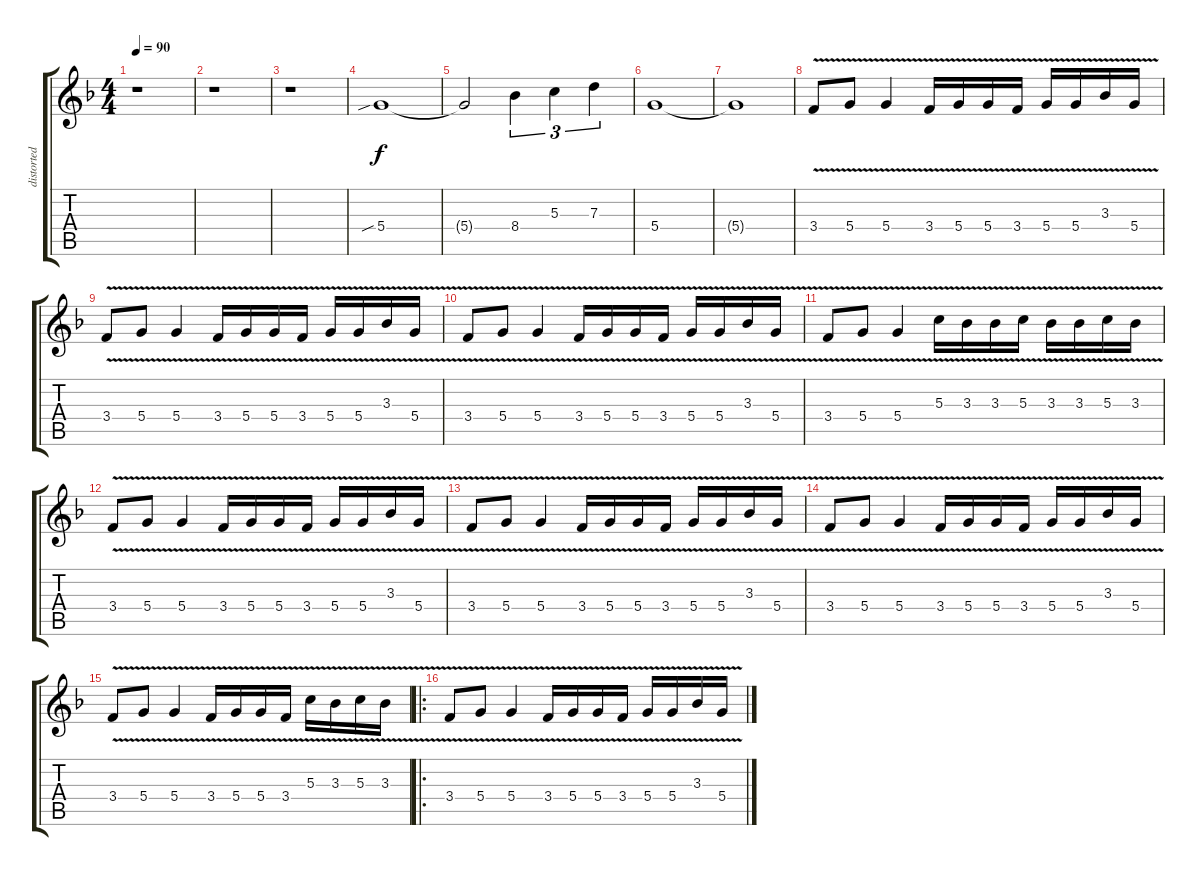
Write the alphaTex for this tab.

\track ("distorted" "distorted") {instrument distortionguitar}
\staff {score tabs}
\tuning (E4 B3 G3 D3 A2 E2) {hide}
\ts (4 4)
\tempo 90
\clef g2
\ks f
r.1{dy f} |
r.1 |
r.1 |
5.4{sib}.1 |
5.4{t}.2 8.4.4{tu (3 2)} 5.3.4{tu (3 2)} 7.3.4{tu (3 2)} |
5.4.1 |
5.4{t}.1 |
3.4{v}.8 5.4{v}.8 5.4{v}.4 3.4{v}.16 5.4{v}.16 5.4{v}.16 3.4{v}.16 5.4{v}.16 5.4{v}.16 3.3{v}.16 5.4{v}.16 |
3.4{v}.8 5.4{v}.8 5.4{v}.4 3.4{v}.16 5.4{v}.16 5.4{v}.16 3.4{v}.16 5.4{v}.16 5.4{v}.16 3.3{v}.16 5.4{v}.16 |
3.4{v}.8 5.4{v}.8 5.4{v}.4 3.4{v}.16 5.4{v}.16 5.4{v}.16 3.4{v}.16 5.4{v}.16 5.4{v}.16 3.3{v}.16 5.4{v}.16 |
3.4{v}.8 5.4{v}.8 5.4{v}.4 5.3{v}.16 3.3{v}.16 3.3{v}.16 5.3{v}.16 3.3{v}.16 3.3{v}.16 5.3{v}.16 3.3{v}.16 |
3.4{v}.8 5.4{v}.8 5.4{v}.4 3.4{v}.16 5.4{v}.16 5.4{v}.16 3.4{v}.16 5.4{v}.16 5.4{v}.16 3.3{v}.16 5.4{v}.16 |
3.4{v}.8 5.4{v}.8 5.4{v}.4 3.4{v}.16 5.4{v}.16 5.4{v}.16 3.4{v}.16 5.4{v}.16 5.4{v}.16 3.3{v}.16 5.4{v}.16 |
3.4{v}.8 5.4{v}.8 5.4{v}.4 3.4{v}.16 5.4{v}.16 5.4{v}.16 3.4{v}.16 5.4{v}.16 5.4{v}.16 3.3{v}.16 5.4{v}.16 |
3.4{v}.8 5.4{v}.8 5.4{v}.4 3.4{v}.16 5.4{v}.16 5.4{v}.16 3.4{v}.16 5.3{v}.16 3.3{v}.16 5.3{v}.16 3.3{v}.16 |
\ro
3.4{v}.8 5.4{v}.8 5.4{v}.4 3.4{v}.16 5.4{v}.16 5.4{v}.16 3.4{v}.16 5.4{v}.16 5.4{v}.16 3.3{v}.16 5.4{v}.16
